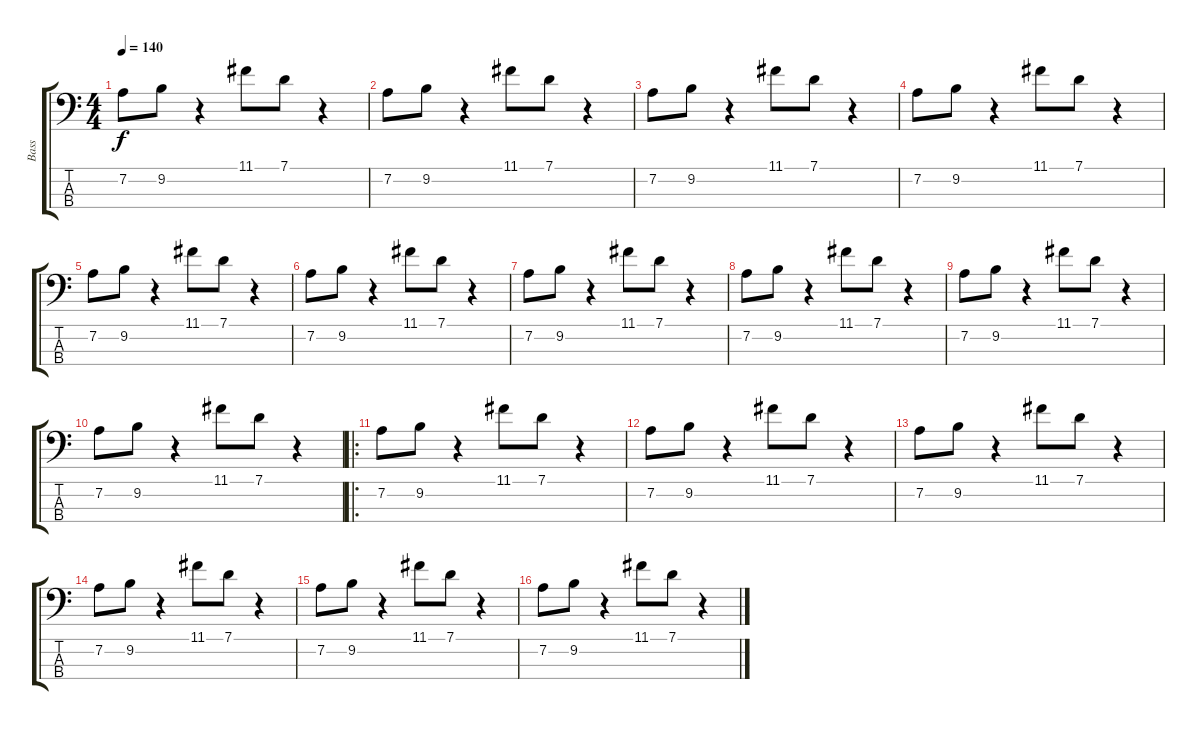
\track ("Bass" "Bass") {instrument electricbassfinger}
\staff {score tabs}
\tuning (G2 D2 A1 E1) {hide}
\ts (4 4)
\tempo 140
\clef f4
\ks c
7.2.8{dy f} 9.2.8 r.4 11.1.8 7.1.8 r.4 |
7.2.8 9.2.8 r.4 11.1.8 7.1.8 r.4 |
7.2.8 9.2.8 r.4 11.1.8 7.1.8 r.4 |
7.2.8 9.2.8 r.4 11.1.8 7.1.8 r.4 |
7.2.8 9.2.8 r.4 11.1.8 7.1.8 r.4 |
7.2.8 9.2.8 r.4 11.1.8 7.1.8 r.4 |
7.2.8 9.2.8 r.4 11.1.8 7.1.8 r.4 |
7.2.8 9.2.8 r.4 11.1.8 7.1.8 r.4 |
7.2.8 9.2.8 r.4 11.1.8 7.1.8 r.4 |
7.2.8 9.2.8 r.4 11.1.8 7.1.8 r.4 |
\ro
7.2.8 9.2.8 r.4 11.1.8 7.1.8 r.4 |
7.2.8 9.2.8 r.4 11.1.8 7.1.8 r.4 |
7.2.8 9.2.8 r.4 11.1.8 7.1.8 r.4 |
7.2.8 9.2.8 r.4 11.1.8 7.1.8 r.4 |
7.2.8 9.2.8 r.4 11.1.8 7.1.8 r.4 |
7.2.8 9.2.8 r.4 11.1.8 7.1.8 r.4
